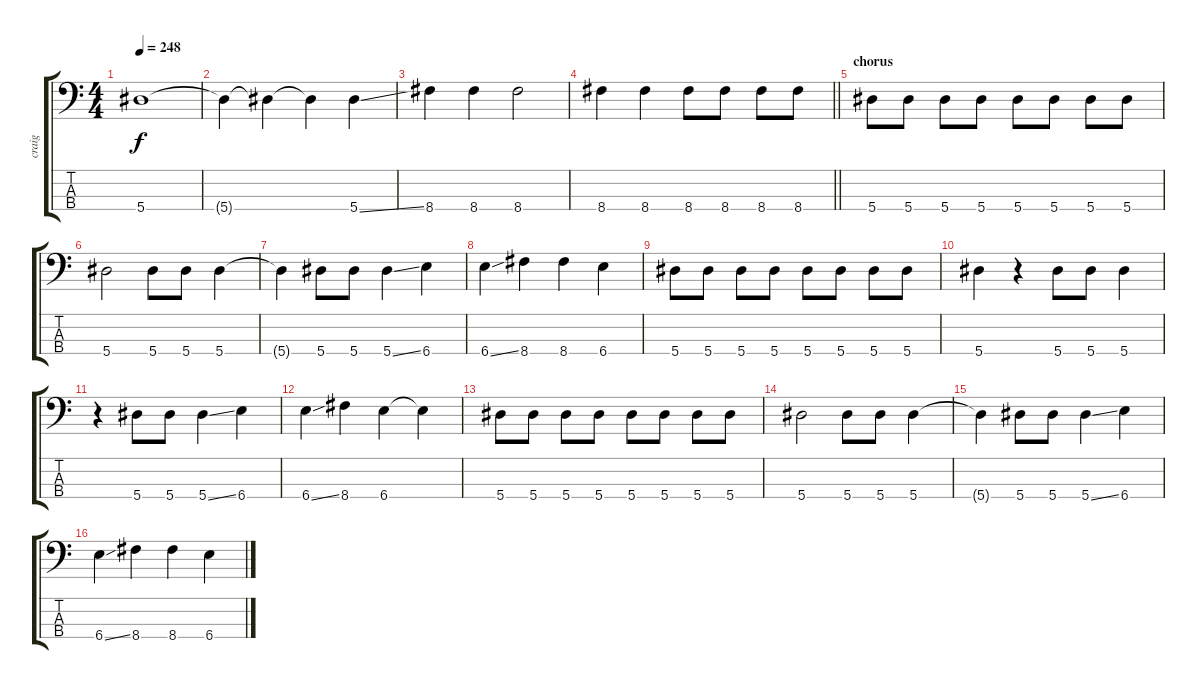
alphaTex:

\track ("craig" "craig") {instrument slapbass2}
\staff {score tabs}
\tuning (Eb3 Bb2 F2 Bb1) {hide}
\ts (4 4)
\tempo 248
\clef f4
\ks c
5.4.1{dy f} |
5.4{t}.4 5.4{t}.4 5.4{t}.4 5.4{ss}.4 |
8.4.4 8.4.4 8.4.2 |
\barLineRight lightlight
8.4.4 8.4.4 8.4.8 8.4.8 8.4.8 8.4.8 |
\section ("" "chorus")
5.4.8 5.4.8 5.4.8 5.4.8 5.4.8 5.4.8 5.4.8 5.4.8 |
5.4.2 5.4.8 5.4.8 5.4.4 |
5.4{t}.4 5.4.8 5.4.8 5.4{ss}.4 6.4.4 |
6.4{ss}.4 8.4.4 8.4.4 6.4.4 |
5.4.8 5.4.8 5.4.8 5.4.8 5.4.8 5.4.8 5.4.8 5.4.8 |
5.4.4 r.4 5.4.8 5.4.8 5.4.4 |
r.4 5.4.8 5.4.8 5.4{ss}.4 6.4.4 |
6.4{ss}.4 8.4.4 6.4.4 6.4{t}.4 |
5.4.8 5.4.8 5.4.8 5.4.8 5.4.8 5.4.8 5.4.8 5.4.8 |
5.4.2 5.4.8 5.4.8 5.4.4 |
5.4{t}.4 5.4.8 5.4.8 5.4{ss}.4 6.4.4 |
6.4{ss}.4 8.4.4 8.4.4 6.4.4
